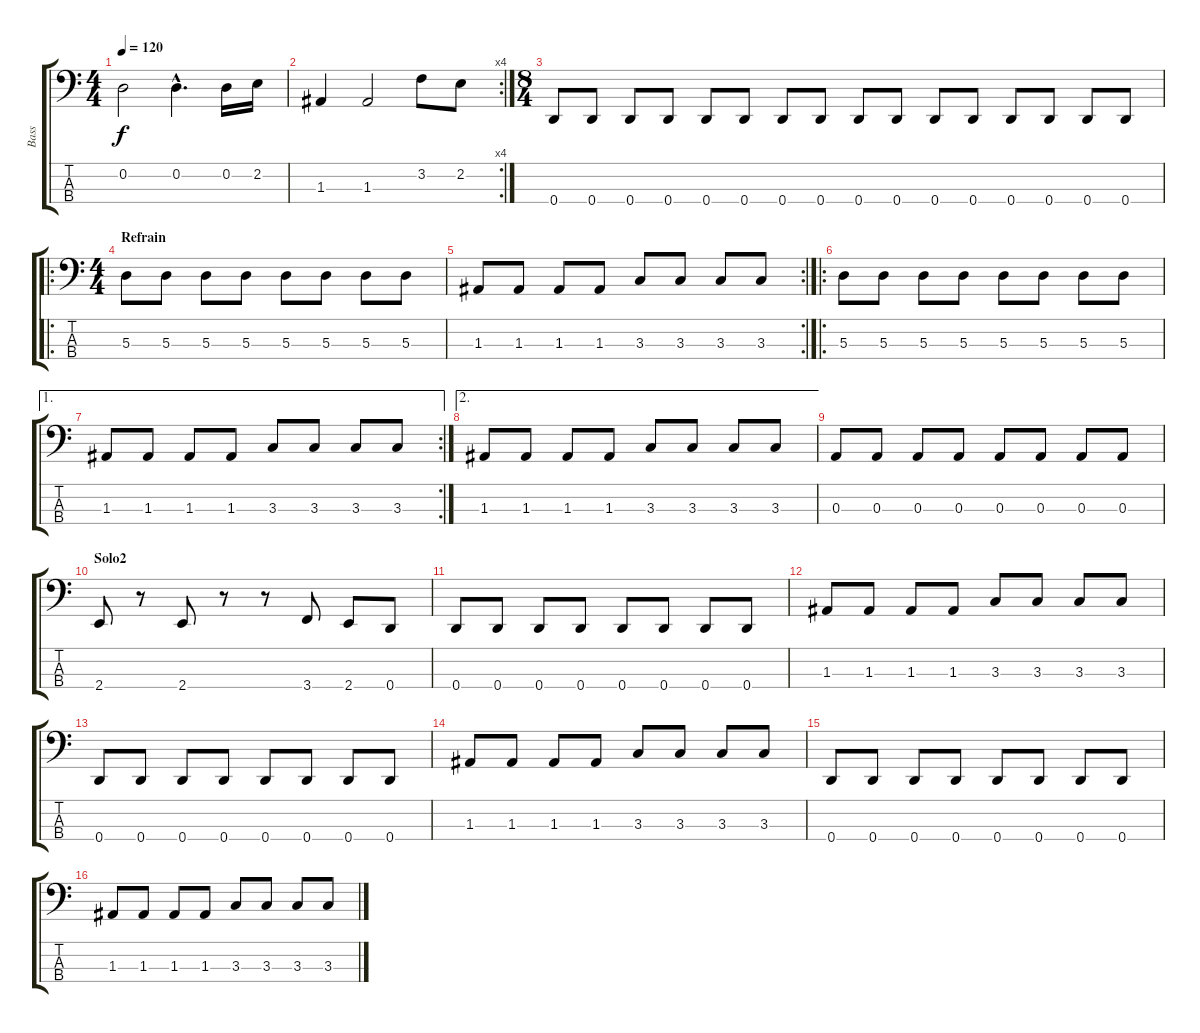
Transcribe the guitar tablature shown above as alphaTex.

\track ("Bass" "Bass") {instrument electricbassfinger}
\staff {score tabs}
\tuning (G2 D2 A1 D1) {hide}
\ts (4 4)
\tempo 120
\clef f4
\ks c
0.2.2{dy f} 0.2{hac}.4{d} 0.2.16 2.2.16 |
\rc 4
1.3.4 1.3.2 3.2.8 2.2.8 |
\ts (8 4)
0.4.8 0.4.8 0.4.8 0.4.8 0.4.8 0.4.8 0.4.8 0.4.8 0.4.8 0.4.8 0.4.8 0.4.8 0.4.8 0.4.8 0.4.8 0.4.8 |
\ro
\ts (4 4)
\section ("" "Refrain")
5.3.8 5.3.8 5.3.8 5.3.8 5.3.8 5.3.8 5.3.8 5.3.8 |
\rc 2
1.3.8 1.3.8 1.3.8 1.3.8 3.3.8 3.3.8 3.3.8 3.3.8 |
\ro
5.3.8 5.3.8 5.3.8 5.3.8 5.3.8 5.3.8 5.3.8 5.3.8 |
\ae 1
\rc 2
1.3.8 1.3.8 1.3.8 1.3.8 3.3.8 3.3.8 3.3.8 3.3.8 |
\ae 2
1.3.8 1.3.8 1.3.8 1.3.8 3.3.8 3.3.8 3.3.8 3.3.8 |
0.3.8 0.3.8 0.3.8 0.3.8 0.3.8 0.3.8 0.3.8 0.3.8 |
\section ("" "Solo2")
2.4.8 r.8 2.4.8 r.8 r.8 3.4.8 2.4.8 0.4.8 |
0.4.8 0.4.8 0.4.8 0.4.8 0.4.8 0.4.8 0.4.8 0.4.8 |
1.3.8 1.3.8 1.3.8 1.3.8 3.3.8 3.3.8 3.3.8 3.3.8 |
0.4.8 0.4.8 0.4.8 0.4.8 0.4.8 0.4.8 0.4.8 0.4.8 |
1.3.8 1.3.8 1.3.8 1.3.8 3.3.8 3.3.8 3.3.8 3.3.8 |
0.4.8 0.4.8 0.4.8 0.4.8 0.4.8 0.4.8 0.4.8 0.4.8 |
1.3.8 1.3.8 1.3.8 1.3.8 3.3.8 3.3.8 3.3.8 3.3.8
